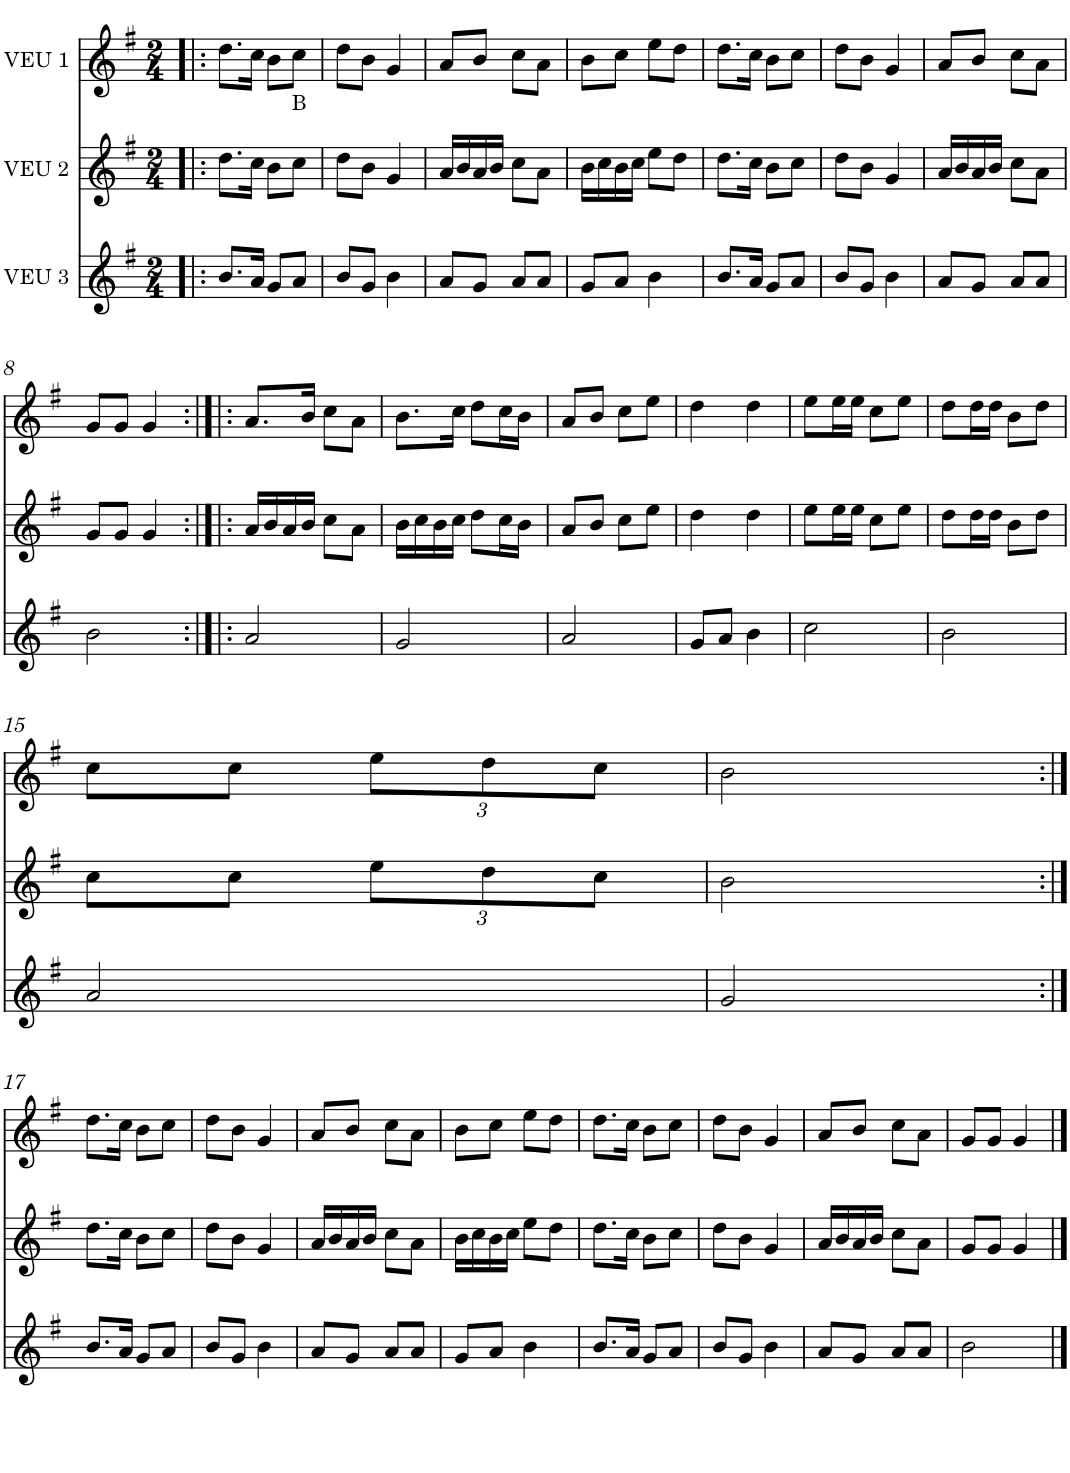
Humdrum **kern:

**kern	**kern	**kern
*part3	*part2	*part1
*staff3	*staff2	*staff1
*I"VEU 3	*I"VEU 2	*I"VEU 1
*clefG2	*clefG2	*clefG2
*k[f#]	*k[f#]	*k[f#]
*M2/4	*M2/4	*M2/4
=1!|:	=1!|:	=1!|:
8.b/L	8.dd\L	8.dd\L
16a/Jk	16cc\Jk	16cc\Jk
8g/L	8b\L	8b\L
!	!	!LO:TX:b:t=B
8a/J	8cc\J	8cc\J
=2	=2	=2
8b/L	8dd\L	8dd\L
8g/J	8b\J	8b\J
4b\	4g/	4g/
=3	=3	=3
8a/L	16a/LL	8a/L
.	16b/	.
8g/J	16a/	8b/J
.	16b/JJ	.
8a/L	8cc\L	8cc\L
8a/J	8a\J	8a\J
=4	=4	=4
8g/L	16b\LL	8b\L
.	16cc\	.
8a/J	16b\	8cc\J
.	16cc\JJ	.
4b\	8ee\L	8ee\L
.	8dd\J	8dd\J
=5	=5	=5
8.b/L	8.dd\L	8.dd\L
16a/Jk	16cc\Jk	16cc\Jk
8g/L	8b\L	8b\L
8a/J	8cc\J	8cc\J
=6	=6	=6
8b/L	8dd\L	8dd\L
8g/J	8b\J	8b\J
4b\	4g/	4g/
=7	=7	=7
8a/L	16a/LL	8a/L
.	16b/	.
8g/J	16a/	8b/J
.	16b/JJ	.
8a/L	8cc\L	8cc\L
8a/J	8a\J	8a\J
!!LO:LB:g=z
=8	=8	=8
2b\	8g/L	8g/L
.	8g/J	8g/J
.	4g/	4g/
=9:|!|:	=9:|!|:	=9:|!|:
2a/	16a/LL	8.a/L
.	16b/	.
.	16a/	.
.	16b/JJ	16b/Jk
.	8cc\L	8cc\L
.	8a\J	8a\J
=10	=10	=10
2g/	16b\LL	8.b\L
.	16cc\	.
.	16b\	.
.	16cc\JJ	16cc\Jk
.	8dd\L	8dd\L
.	16cc\L	16cc\L
.	16b\JJ	16b\JJ
=11	=11	=11
2a/	8a/L	8a/L
.	8b/J	8b/J
.	8cc\L	8cc\L
.	8ee\J	8ee\J
=12	=12	=12
8g/L	4dd\	4dd\
8a/J	.	.
4b\	4dd\	4dd\
=13	=13	=13
2cc\	8ee\L	8ee\L
.	16ee\L	16ee\L
.	16ee\JJ	16ee\JJ
.	8cc\L	8cc\L
.	8ee\J	8ee\J
=14	=14	=14
2b\	8dd\L	8dd\L
.	16dd\L	16dd\L
.	16dd\JJ	16dd\JJ
.	8b\L	8b\L
.	8dd\J	8dd\J
!!LO:LB:g=z
=15	=15	=15
2a/	8cc\L	8cc\L
.	8cc\J	8cc\J
*	*Xbrackettup	*Xbrackettup
.	12ee\L	12ee\L
.	12dd\	12dd\
.	12cc\J	12cc\J
=16	=16	=16
2g/	2b\	2b\
!!LO:LB:g=z
=17:|!	=17:|!	=17:|!
8.b/L	8.dd\L	8.dd\L
16a/Jk	16cc\Jk	16cc\Jk
8g/L	8b\L	8b\L
8a/J	8cc\J	8cc\J
=18	=18	=18
8b/L	8dd\L	8dd\L
8g/J	8b\J	8b\J
4b\	4g/	4g/
=19	=19	=19
8a/L	16a/LL	8a/L
.	16b/	.
8g/J	16a/	8b/J
.	16b/JJ	.
8a/L	8cc\L	8cc\L
8a/J	8a\J	8a\J
=20	=20	=20
8g/L	16b\LL	8b\L
.	16cc\	.
8a/J	16b\	8cc\J
.	16cc\JJ	.
4b\	8ee\L	8ee\L
.	8dd\J	8dd\J
=21	=21	=21
8.b/L	8.dd\L	8.dd\L
16a/Jk	16cc\Jk	16cc\Jk
8g/L	8b\L	8b\L
8a/J	8cc\J	8cc\J
=22	=22	=22
8b/L	8dd\L	8dd\L
8g/J	8b\J	8b\J
4b\	4g/	4g/
=23	=23	=23
8a/L	16a/LL	8a/L
.	16b/	.
8g/J	16a/	8b/J
.	16b/JJ	.
8a/L	8cc\L	8cc\L
8a/J	8a\J	8a\J
=24	=24	=24
2b\	8g/L	8g/L
.	8g/J	8g/J
.	4g/	4g/
==	==	==
*-	*-	*-
